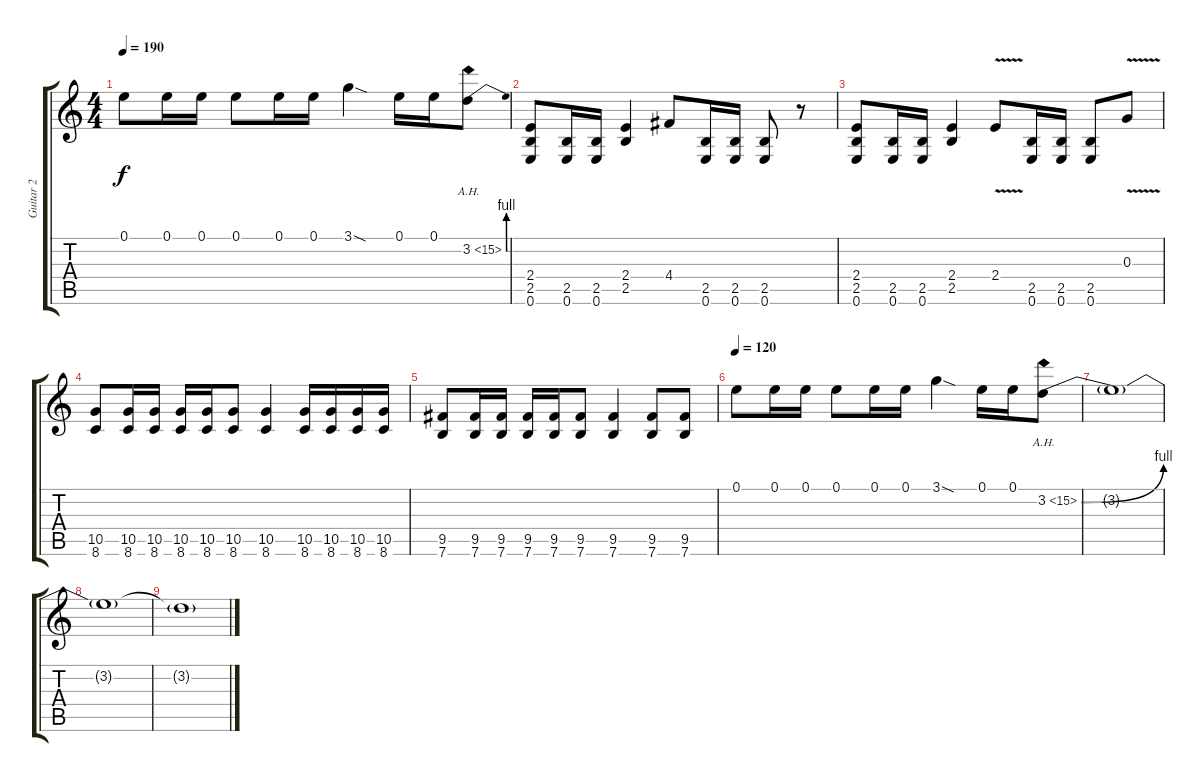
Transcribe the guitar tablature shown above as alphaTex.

\track ("Guitar 2" "Guitar 2") {instrument distortionguitar}
\staff {score tabs}
\tuning (E4 B3 G3 D3 A2 E2) {hide}
\ts (4 4)
\tempo 190
\clef g2
\ks c
0.1.8{dy f} 0.1.16 0.1.16 0.1.8 0.1.16 0.1.16 3.1{sod}.4 0.1.16 0.1.16 3.2{be (bend 0 0 60 4) ah 12}.8 |
(2.4 2.5 0.6).8 (2.5 0.6).16 (2.5 0.6).16 (2.4 2.5).4 4.4.8 (2.5 0.6).16 (2.5 0.6).16 (2.5 0.6).8 r.8 |
(2.4 2.5 0.6).8 (2.5 0.6).16 (2.5 0.6).16 (2.4 2.5).4 2.4{v}.8 (2.5 0.6).16 (2.5 0.6).16 (2.5 0.6).8 0.3{v}.8 |
(10.5 8.6).8 (10.5 8.6).16 (10.5 8.6).16 (10.5 8.6).16 (10.5 8.6).16 (10.5 8.6).8 (10.5 8.6).4 (10.5 8.6).16 (10.5 8.6).16 (10.5 8.6).16 (10.5 8.6).16 |
(9.5 7.6).8 (9.5 7.6).16 (9.5 7.6).16 (9.5 7.6).16 (9.5 7.6).16 (9.5 7.6).8 (9.5 7.6).4 (9.5 7.6).8 (9.5 7.6).8 |
\tempo 120
0.1.8 0.1.16 0.1.16 0.1.8 0.1.16 0.1.16 3.1{sod}.4 0.1.16 0.1.16 3.2{be (bend 0 0 60 4) ah 12}.8 |
3.2{t}.1{volume 0} |
3.2{t}.1 |
3.2{t}.1
